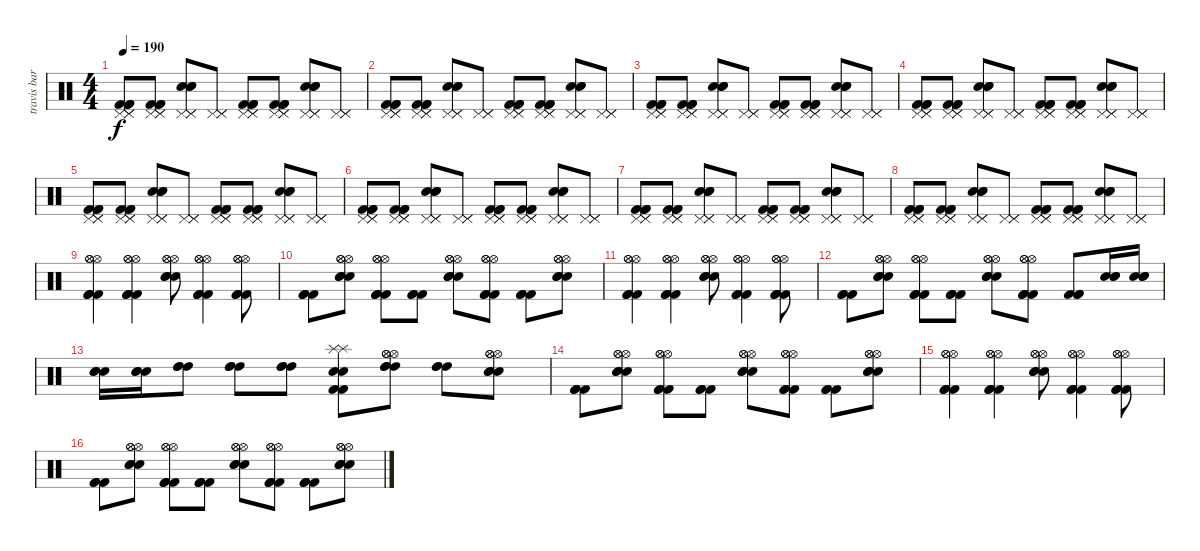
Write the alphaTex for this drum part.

\track ("travis barker" "travis bar") {instrument percussion}
\staff {score}
\articulation defaults
\ts (4 4)
\tempo 190
\clef neutral
\ks c
("Kick (hit) 2" "Kick (hit) 2" "Kick (hit) 2" "Pedal Hi-Hat (hit)" "Pedal Hi-Hat (hit)" "Pedal Hi-Hat (hit)").8{dy f} ("Kick (hit) 2" "Kick (hit) 2" "Kick (hit) 2" "Pedal Hi-Hat (hit)" "Pedal Hi-Hat (hit)" "Pedal Hi-Hat (hit)").8 ("Snare (hit) 2" "Snare (hit) 2" "Snare (hit) 2" "Pedal Hi-Hat (hit)" "Pedal Hi-Hat (hit)" "Pedal Hi-Hat (hit)").8 ("Pedal Hi-Hat (hit)" "Pedal Hi-Hat (hit)" "Pedal Hi-Hat (hit)").8 ("Kick (hit) 2" "Kick (hit) 2" "Kick (hit) 2" "Pedal Hi-Hat (hit)" "Pedal Hi-Hat (hit)" "Pedal Hi-Hat (hit)").8 ("Kick (hit) 2" "Kick (hit) 2" "Kick (hit) 2" "Pedal Hi-Hat (hit)" "Pedal Hi-Hat (hit)" "Pedal Hi-Hat (hit)").8 ("Snare (hit) 2" "Snare (hit) 2" "Snare (hit) 2" "Pedal Hi-Hat (hit)" "Pedal Hi-Hat (hit)" "Pedal Hi-Hat (hit)").8 ("Pedal Hi-Hat (hit)" "Pedal Hi-Hat (hit)" "Pedal Hi-Hat (hit)").8 |
("Kick (hit) 2" "Kick (hit) 2" "Kick (hit) 2" "Pedal Hi-Hat (hit)" "Pedal Hi-Hat (hit)" "Pedal Hi-Hat (hit)").8 ("Kick (hit) 2" "Kick (hit) 2" "Kick (hit) 2" "Pedal Hi-Hat (hit)" "Pedal Hi-Hat (hit)" "Pedal Hi-Hat (hit)").8 ("Snare (hit) 2" "Snare (hit) 2" "Snare (hit) 2" "Pedal Hi-Hat (hit)" "Pedal Hi-Hat (hit)" "Pedal Hi-Hat (hit)").8 ("Pedal Hi-Hat (hit)" "Pedal Hi-Hat (hit)" "Pedal Hi-Hat (hit)").8 ("Kick (hit) 2" "Kick (hit) 2" "Kick (hit) 2" "Pedal Hi-Hat (hit)" "Pedal Hi-Hat (hit)" "Pedal Hi-Hat (hit)").8 ("Kick (hit) 2" "Kick (hit) 2" "Kick (hit) 2" "Pedal Hi-Hat (hit)" "Pedal Hi-Hat (hit)" "Pedal Hi-Hat (hit)").8 ("Snare (hit) 2" "Snare (hit) 2" "Snare (hit) 2" "Pedal Hi-Hat (hit)" "Pedal Hi-Hat (hit)" "Pedal Hi-Hat (hit)").8 ("Pedal Hi-Hat (hit)" "Pedal Hi-Hat (hit)" "Pedal Hi-Hat (hit)").8 |
("Kick (hit) 2" "Kick (hit) 2" "Kick (hit) 2" "Pedal Hi-Hat (hit)" "Pedal Hi-Hat (hit)" "Pedal Hi-Hat (hit)").8 ("Kick (hit) 2" "Kick (hit) 2" "Kick (hit) 2" "Pedal Hi-Hat (hit)" "Pedal Hi-Hat (hit)" "Pedal Hi-Hat (hit)").8 ("Snare (hit) 2" "Snare (hit) 2" "Snare (hit) 2" "Pedal Hi-Hat (hit)" "Pedal Hi-Hat (hit)" "Pedal Hi-Hat (hit)").8 ("Pedal Hi-Hat (hit)" "Pedal Hi-Hat (hit)" "Pedal Hi-Hat (hit)").8 ("Kick (hit) 2" "Kick (hit) 2" "Kick (hit) 2" "Pedal Hi-Hat (hit)" "Pedal Hi-Hat (hit)" "Pedal Hi-Hat (hit)").8 ("Kick (hit) 2" "Kick (hit) 2" "Kick (hit) 2" "Pedal Hi-Hat (hit)" "Pedal Hi-Hat (hit)" "Pedal Hi-Hat (hit)").8 ("Snare (hit) 2" "Snare (hit) 2" "Snare (hit) 2" "Pedal Hi-Hat (hit)" "Pedal Hi-Hat (hit)" "Pedal Hi-Hat (hit)").8 ("Pedal Hi-Hat (hit)" "Pedal Hi-Hat (hit)" "Pedal Hi-Hat (hit)").8 |
("Kick (hit) 2" "Kick (hit) 2" "Kick (hit) 2" "Pedal Hi-Hat (hit)" "Pedal Hi-Hat (hit)" "Pedal Hi-Hat (hit)").8 ("Kick (hit) 2" "Kick (hit) 2" "Kick (hit) 2" "Pedal Hi-Hat (hit)" "Pedal Hi-Hat (hit)" "Pedal Hi-Hat (hit)").8 ("Snare (hit) 2" "Snare (hit) 2" "Snare (hit) 2" "Pedal Hi-Hat (hit)" "Pedal Hi-Hat (hit)" "Pedal Hi-Hat (hit)").8 ("Pedal Hi-Hat (hit)" "Pedal Hi-Hat (hit)" "Pedal Hi-Hat (hit)").8 ("Kick (hit) 2" "Kick (hit) 2" "Kick (hit) 2" "Pedal Hi-Hat (hit)" "Pedal Hi-Hat (hit)" "Pedal Hi-Hat (hit)").8 ("Kick (hit) 2" "Kick (hit) 2" "Kick (hit) 2" "Pedal Hi-Hat (hit)" "Pedal Hi-Hat (hit)" "Pedal Hi-Hat (hit)").8 ("Snare (hit) 2" "Snare (hit) 2" "Snare (hit) 2" "Pedal Hi-Hat (hit)" "Pedal Hi-Hat (hit)" "Pedal Hi-Hat (hit)").8 ("Pedal Hi-Hat (hit)" "Pedal Hi-Hat (hit)" "Pedal Hi-Hat (hit)").8 |
("Kick (hit) 2" "Kick (hit) 2" "Kick (hit) 2" "Pedal Hi-Hat (hit)" "Pedal Hi-Hat (hit)" "Pedal Hi-Hat (hit)").8 ("Kick (hit) 2" "Kick (hit) 2" "Kick (hit) 2" "Pedal Hi-Hat (hit)" "Pedal Hi-Hat (hit)" "Pedal Hi-Hat (hit)").8 ("Snare (hit) 2" "Snare (hit) 2" "Snare (hit) 2" "Pedal Hi-Hat (hit)" "Pedal Hi-Hat (hit)" "Pedal Hi-Hat (hit)").8 ("Pedal Hi-Hat (hit)" "Pedal Hi-Hat (hit)" "Pedal Hi-Hat (hit)").8 ("Kick (hit) 2" "Kick (hit) 2" "Kick (hit) 2" "Pedal Hi-Hat (hit)" "Pedal Hi-Hat (hit)" "Pedal Hi-Hat (hit)").8 ("Kick (hit) 2" "Kick (hit) 2" "Kick (hit) 2" "Pedal Hi-Hat (hit)" "Pedal Hi-Hat (hit)" "Pedal Hi-Hat (hit)").8 ("Snare (hit) 2" "Snare (hit) 2" "Snare (hit) 2" "Pedal Hi-Hat (hit)" "Pedal Hi-Hat (hit)" "Pedal Hi-Hat (hit)").8 ("Pedal Hi-Hat (hit)" "Pedal Hi-Hat (hit)" "Pedal Hi-Hat (hit)").8 |
("Kick (hit) 2" "Kick (hit) 2" "Kick (hit) 2" "Pedal Hi-Hat (hit)" "Pedal Hi-Hat (hit)" "Pedal Hi-Hat (hit)").8 ("Kick (hit) 2" "Kick (hit) 2" "Kick (hit) 2" "Pedal Hi-Hat (hit)" "Pedal Hi-Hat (hit)" "Pedal Hi-Hat (hit)").8 ("Snare (hit) 2" "Snare (hit) 2" "Snare (hit) 2" "Pedal Hi-Hat (hit)" "Pedal Hi-Hat (hit)" "Pedal Hi-Hat (hit)").8 ("Pedal Hi-Hat (hit)" "Pedal Hi-Hat (hit)" "Pedal Hi-Hat (hit)").8 ("Kick (hit) 2" "Kick (hit) 2" "Kick (hit) 2" "Pedal Hi-Hat (hit)" "Pedal Hi-Hat (hit)" "Pedal Hi-Hat (hit)").8 ("Kick (hit) 2" "Kick (hit) 2" "Kick (hit) 2" "Pedal Hi-Hat (hit)" "Pedal Hi-Hat (hit)" "Pedal Hi-Hat (hit)").8 ("Snare (hit) 2" "Snare (hit) 2" "Snare (hit) 2" "Pedal Hi-Hat (hit)" "Pedal Hi-Hat (hit)" "Pedal Hi-Hat (hit)").8 ("Pedal Hi-Hat (hit)" "Pedal Hi-Hat (hit)" "Pedal Hi-Hat (hit)").8 |
("Kick (hit) 2" "Kick (hit) 2" "Kick (hit) 2" "Pedal Hi-Hat (hit)" "Pedal Hi-Hat (hit)" "Pedal Hi-Hat (hit)").8 ("Kick (hit) 2" "Kick (hit) 2" "Kick (hit) 2" "Pedal Hi-Hat (hit)" "Pedal Hi-Hat (hit)" "Pedal Hi-Hat (hit)").8 ("Snare (hit) 2" "Snare (hit) 2" "Snare (hit) 2" "Pedal Hi-Hat (hit)" "Pedal Hi-Hat (hit)" "Pedal Hi-Hat (hit)").8 ("Pedal Hi-Hat (hit)" "Pedal Hi-Hat (hit)" "Pedal Hi-Hat (hit)").8 ("Kick (hit) 2" "Kick (hit) 2" "Kick (hit) 2" "Pedal Hi-Hat (hit)" "Pedal Hi-Hat (hit)" "Pedal Hi-Hat (hit)").8 ("Kick (hit) 2" "Kick (hit) 2" "Kick (hit) 2" "Pedal Hi-Hat (hit)" "Pedal Hi-Hat (hit)" "Pedal Hi-Hat (hit)").8 ("Snare (hit) 2" "Snare (hit) 2" "Snare (hit) 2" "Pedal Hi-Hat (hit)" "Pedal Hi-Hat (hit)" "Pedal Hi-Hat (hit)").8 ("Pedal Hi-Hat (hit)" "Pedal Hi-Hat (hit)" "Pedal Hi-Hat (hit)").8 |
("Kick (hit) 2" "Kick (hit) 2" "Kick (hit) 2" "Pedal Hi-Hat (hit)" "Pedal Hi-Hat (hit)" "Pedal Hi-Hat (hit)").8 ("Kick (hit) 2" "Kick (hit) 2" "Kick (hit) 2" "Pedal Hi-Hat (hit)" "Pedal Hi-Hat (hit)" "Pedal Hi-Hat (hit)").8 ("Snare (hit) 2" "Snare (hit) 2" "Snare (hit) 2" "Pedal Hi-Hat (hit)" "Pedal Hi-Hat (hit)" "Pedal Hi-Hat (hit)").8 ("Pedal Hi-Hat (hit)" "Pedal Hi-Hat (hit)" "Pedal Hi-Hat (hit)").8 ("Kick (hit) 2" "Kick (hit) 2" "Kick (hit) 2" "Pedal Hi-Hat (hit)" "Pedal Hi-Hat (hit)" "Pedal Hi-Hat (hit)").8 ("Kick (hit) 2" "Kick (hit) 2" "Kick (hit) 2" "Pedal Hi-Hat (hit)" "Pedal Hi-Hat (hit)" "Pedal Hi-Hat (hit)").8 ("Snare (hit) 2" "Snare (hit) 2" "Snare (hit) 2" "Pedal Hi-Hat (hit)" "Pedal Hi-Hat (hit)" "Pedal Hi-Hat (hit)").8 ("Pedal Hi-Hat (hit)" "Pedal Hi-Hat (hit)" "Pedal Hi-Hat (hit)").8 |
("Kick (hit) 2" "Kick (hit) 2" "Kick (hit) 2" "Hi-Hat (open)" "Hi-Hat (open)" "Hi-Hat (open)").4 ("Kick (hit) 2" "Kick (hit) 2" "Kick (hit) 2" "Hi-Hat (open)" "Hi-Hat (open)" "Hi-Hat (open)").4 ("Snare (hit) 2" "Snare (hit) 2" "Snare (hit) 2" "Hi-Hat (open)" "Hi-Hat (open)" "Hi-Hat (open)").8 ("Kick (hit) 2" "Kick (hit) 2" "Kick (hit) 2" "Hi-Hat (open)" "Hi-Hat (open)" "Hi-Hat (open)").4 ("Kick (hit) 2" "Kick (hit) 2" "Kick (hit) 2" "Hi-Hat (open)" "Hi-Hat (open)" "Hi-Hat (open)").8 |
("Kick (hit) 2" "Kick (hit) 2" "Kick (hit) 2").8 ("Snare (hit) 2" "Snare (hit) 2" "Snare (hit) 2" "Hi-Hat (open)" "Hi-Hat (open)" "Hi-Hat (open)").8 ("Kick (hit) 2" "Kick (hit) 2" "Kick (hit) 2" "Hi-Hat (open)" "Hi-Hat (open)" "Hi-Hat (open)").8 ("Kick (hit) 2" "Kick (hit) 2" "Kick (hit) 2").8 ("Snare (hit) 2" "Snare (hit) 2" "Snare (hit) 2" "Hi-Hat (open)" "Hi-Hat (open)" "Hi-Hat (open)").8 ("Kick (hit) 2" "Kick (hit) 2" "Kick (hit) 2" "Hi-Hat (open)" "Hi-Hat (open)" "Hi-Hat (open)").8 ("Kick (hit) 2" "Kick (hit) 2" "Kick (hit) 2").8 ("Snare (hit) 2" "Snare (hit) 2" "Snare (hit) 2" "Hi-Hat (open)" "Hi-Hat (open)" "Hi-Hat (open)").8 |
("Kick (hit) 2" "Kick (hit) 2" "Kick (hit) 2" "Hi-Hat (open)" "Hi-Hat (open)" "Hi-Hat (open)").4 ("Kick (hit) 2" "Kick (hit) 2" "Kick (hit) 2" "Hi-Hat (open)" "Hi-Hat (open)" "Hi-Hat (open)").4 ("Snare (hit) 2" "Snare (hit) 2" "Snare (hit) 2" "Hi-Hat (open)" "Hi-Hat (open)" "Hi-Hat (open)").8 ("Kick (hit) 2" "Kick (hit) 2" "Kick (hit) 2" "Hi-Hat (open)" "Hi-Hat (open)" "Hi-Hat (open)").4 ("Kick (hit) 2" "Kick (hit) 2" "Kick (hit) 2" "Hi-Hat (open)" "Hi-Hat (open)" "Hi-Hat (open)").8 |
("Kick (hit) 2" "Kick (hit) 2" "Kick (hit) 2").8 ("Snare (hit) 2" "Snare (hit) 2" "Snare (hit) 2" "Hi-Hat (open)" "Hi-Hat (open)" "Hi-Hat (open)").8 ("Kick (hit) 2" "Kick (hit) 2" "Kick (hit) 2" "Hi-Hat (open)" "Hi-Hat (open)" "Hi-Hat (open)").8 ("Kick (hit) 2" "Kick (hit) 2" "Kick (hit) 2").8 ("Snare (hit) 2" "Snare (hit) 2" "Snare (hit) 2" "Hi-Hat (open)" "Hi-Hat (open)" "Hi-Hat (open)").8 ("Kick (hit) 2" "Kick (hit) 2" "Kick (hit) 2" "Hi-Hat (open)" "Hi-Hat (open)" "Hi-Hat (open)").8 ("Kick (hit) 2" "Kick (hit) 2" "Kick (hit) 2").8 ("Snare (hit) 2" "Snare (hit) 2" "Snare (hit) 2").16 ("Snare (hit) 2" "Snare (hit) 2" "Snare (hit) 2").16 |
("Snare (hit) 2" "Snare (hit) 2" "Snare (hit) 2").16 ("Snare (hit) 2" "Snare (hit) 2" "Snare (hit) 2").16 ("High Tom (hit)" "High Tom (hit)" "High Tom (hit)").8 ("High Tom (hit)" "High Tom (hit)" "High Tom (hit)").8 ("High Tom (hit)" "High Tom (hit)" "High Tom (hit)").8 ("Snare (hit) 2" "Snare (hit) 2" "Kick (hit) 2" "Kick (hit) 2" "Splash (hit)" "Splash (hit)").8 ("High Tom (hit)" "High Tom (hit)" "High Tom (hit)" "Hi-Hat (open)" "Hi-Hat (open)" "Hi-Hat (open)").8 ("High Tom (hit)" "High Tom (hit)" "High Tom (hit)").8 ("Snare (hit) 2" "Snare (hit) 2" "Snare (hit) 2" "Hi-Hat (open)" "Hi-Hat (open)" "Hi-Hat (open)").8 |
("Kick (hit) 2" "Kick (hit) 2" "Kick (hit) 2").8 ("Snare (hit) 2" "Snare (hit) 2" "Snare (hit) 2" "Hi-Hat (open)" "Hi-Hat (open)" "Hi-Hat (open)").8 ("Kick (hit) 2" "Kick (hit) 2" "Kick (hit) 2" "Hi-Hat (open)" "Hi-Hat (open)" "Hi-Hat (open)").8 ("Kick (hit) 2" "Kick (hit) 2" "Kick (hit) 2").8 ("Snare (hit) 2" "Snare (hit) 2" "Snare (hit) 2" "Hi-Hat (open)" "Hi-Hat (open)" "Hi-Hat (open)").8 ("Kick (hit) 2" "Kick (hit) 2" "Kick (hit) 2" "Hi-Hat (open)" "Hi-Hat (open)" "Hi-Hat (open)").8 ("Kick (hit) 2" "Kick (hit) 2" "Kick (hit) 2").8 ("Snare (hit) 2" "Snare (hit) 2" "Snare (hit) 2" "Hi-Hat (open)" "Hi-Hat (open)" "Hi-Hat (open)").8 |
("Kick (hit) 2" "Kick (hit) 2" "Kick (hit) 2" "Hi-Hat (open)" "Hi-Hat (open)" "Hi-Hat (open)").4 ("Kick (hit) 2" "Kick (hit) 2" "Kick (hit) 2" "Hi-Hat (open)" "Hi-Hat (open)" "Hi-Hat (open)").4 ("Snare (hit) 2" "Snare (hit) 2" "Snare (hit) 2" "Hi-Hat (open)" "Hi-Hat (open)" "Hi-Hat (open)").8 ("Kick (hit) 2" "Kick (hit) 2" "Kick (hit) 2" "Hi-Hat (open)" "Hi-Hat (open)" "Hi-Hat (open)").4 ("Kick (hit) 2" "Kick (hit) 2" "Kick (hit) 2" "Hi-Hat (open)" "Hi-Hat (open)" "Hi-Hat (open)").8 |
("Kick (hit) 2" "Kick (hit) 2" "Kick (hit) 2").8 ("Snare (hit) 2" "Snare (hit) 2" "Snare (hit) 2" "Hi-Hat (open)" "Hi-Hat (open)" "Hi-Hat (open)").8 ("Kick (hit) 2" "Kick (hit) 2" "Kick (hit) 2" "Hi-Hat (open)" "Hi-Hat (open)" "Hi-Hat (open)").8 ("Kick (hit) 2" "Kick (hit) 2" "Kick (hit) 2").8 ("Snare (hit) 2" "Snare (hit) 2" "Snare (hit) 2" "Hi-Hat (open)" "Hi-Hat (open)" "Hi-Hat (open)").8 ("Kick (hit) 2" "Kick (hit) 2" "Kick (hit) 2" "Hi-Hat (open)" "Hi-Hat (open)" "Hi-Hat (open)").8 ("Kick (hit) 2" "Kick (hit) 2" "Kick (hit) 2").8 ("Snare (hit) 2" "Snare (hit) 2" "Snare (hit) 2" "Hi-Hat (open)" "Hi-Hat (open)" "Hi-Hat (open)").8
